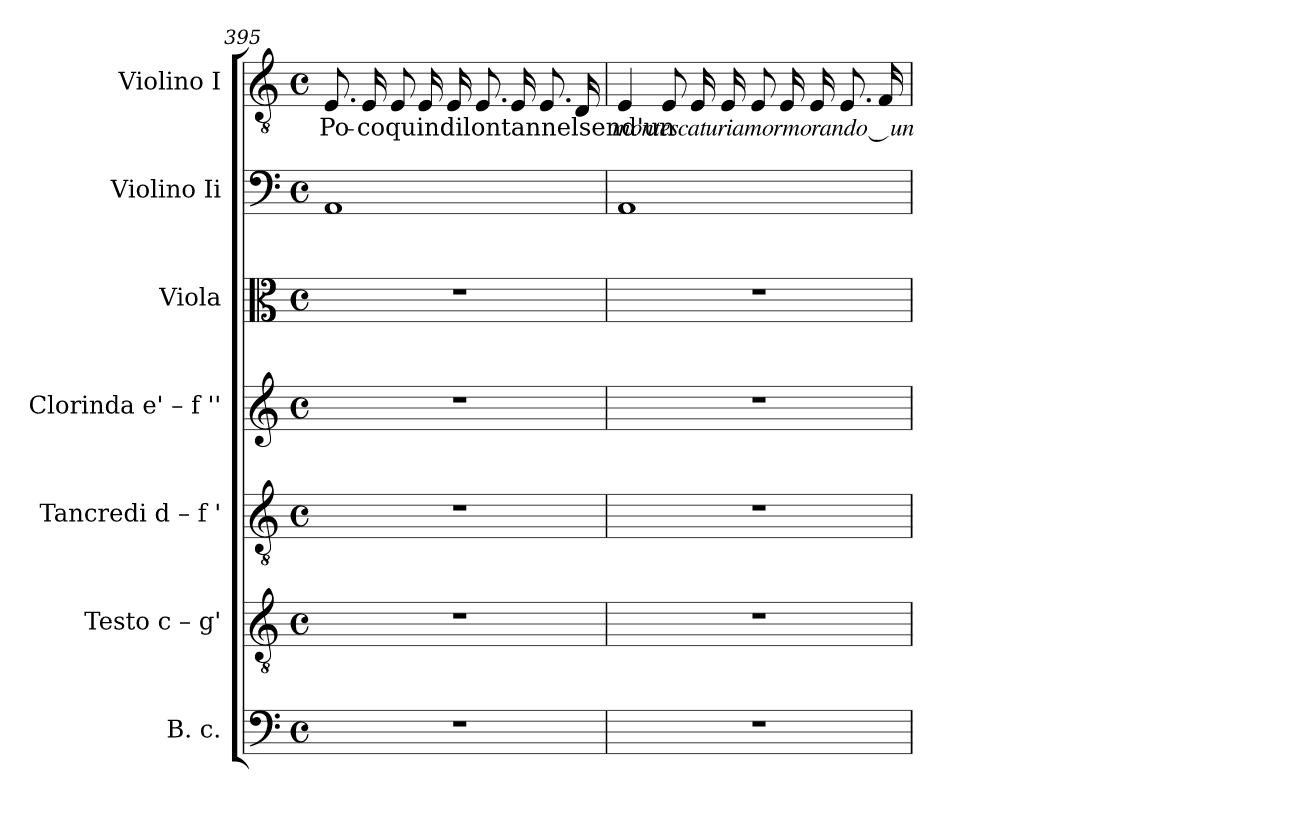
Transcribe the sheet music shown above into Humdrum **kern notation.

**kern	**kern	**kern	**kern	**kern	**kern	**kern	**text
*part7	*part6	*part5	*part4	*part3	*part2	*part1	*part1
*staff7	*staff6	*staff5	*staff4	*staff3	*staff2	*staff1	*staff1
*I"B. c.	*I"Testo  c – g'	*I"Tancredi  d – f '	*I"Clorinda  e' – f ''	*I"Viola	*I"Violino Ii	*I"Violino I	*
*clefF4	*clefGv2	*clefGv2	*clefG2	*clefC3	*clefF4	*clefGv2	*
*k[]	*k[]	*k[]	*k[]	*k[]	*k[]	*k[]	*
*C:	*C:	*C:	*C:	*C:	*C:	*C:	*
*M4/4	*M4/4	*M4/4	*M4/4	*M4/4	*M4/4	*M4/4	*
*met(c)	*met(c)	*met(c)	*met(c)	*met(c)	*met(c)	*met(c)	*
=395	=395	=395	=395	=395	=395	=395	=395
!	!	!	!	!	!	!	!LO:LY:b:cj
1r	1r	1r	1r	1r	1AA	8.E/	Po-
!	!	!	!	!	!	!	!LO:LY:b:cj
.	.	.	.	.	.	16E/	-coquindilontannelsend'un
!	!	!	!	!	!	!	!LO:LY:b:cj
.	.	.	.	.	.	8E/	.
!	!	!	!	!	!	!	!LO:LY:b:cj
.	.	.	.	.	.	16E/	.
!	!	!	!	!	!	!	!LO:LY:b:cj
.	.	.	.	.	.	16E/	.
!	!	!	!	!	!	!	!LO:LY:b:cj
.	.	.	.	.	.	8.E/	.
!	!	!	!	!	!	!	!LO:LY:b:cj
.	.	.	.	.	.	16E/	.
!	!	!	!	!	!	!	!LO:LY:b:cj
.	.	.	.	.	.	8.E/	.
!	!	!	!	!	!	!	!LO:LY:b:cj
.	.	.	.	.	.	16D/	.
=396	=396	=396	=396	=396	=396	=396	=396
!	!	!	!	!	!	!	!LO:LY:b:cj
1r	1r	1r	1r	1r	1AA	4E/	montescaturiamormorando‿un
!	!	!	!	!	!	!	!LO:LY:b:cj
.	.	.	.	.	.	8E/	.
!	!	!	!	!	!	!	!LO:LY:b:cj
.	.	.	.	.	.	16E/	.
!	!	!	!	!	!	!	!LO:LY:b:cj
.	.	.	.	.	.	16E/	.
!	!	!	!	!	!	!	!LO:LY:b:cj
.	.	.	.	.	.	8E/	.
!	!	!	!	!	!	!	!LO:LY:b:cj
.	.	.	.	.	.	16E/	.
!	!	!	!	!	!	!	!LO:LY:b:cj
.	.	.	.	.	.	16E/	.
!	!	!	!	!	!	!	!LO:LY:b:cj
.	.	.	.	.	.	8.E/	.
!	!	!	!	!	!	!	!LO:LY:b:cj
.	.	.	.	.	.	16F/	.
=	=	=	=	=	=	=	=
*-	*-	*-	*-	*-	*-	*-	*-
